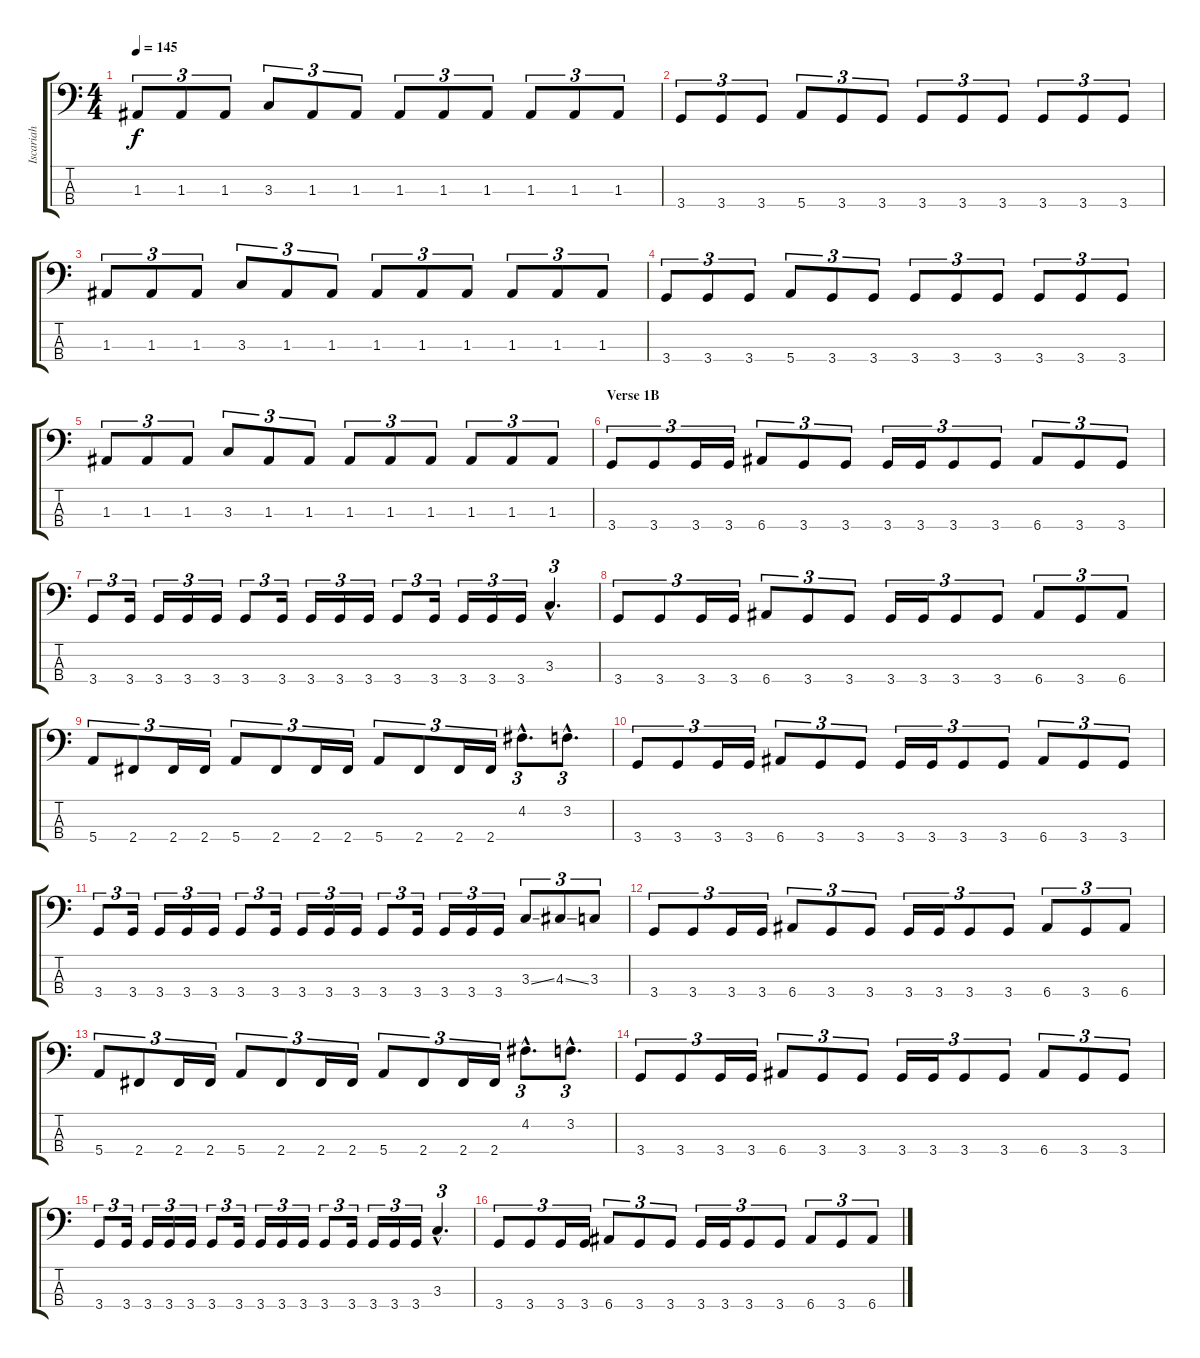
\track ("Iscariah" "Iscariah") {instrument electricbasspick}
\staff {score tabs}
\tuning (G2 D2 A1 E1) {hide}
\ts (4 4)
\tempo 145
\clef f4
\ks c
1.3.8{tu (3 2) dy f} 1.3.8{tu (3 2)} 1.3.8{tu (3 2)} 3.3.8{tu (3 2)} 1.3.8{tu (3 2)} 1.3.8{tu (3 2)} 1.3.8{tu (3 2)} 1.3.8{tu (3 2)} 1.3.8{tu (3 2)} 1.3.8{tu (3 2)} 1.3.8{tu (3 2)} 1.3.8{tu (3 2)} |
3.4.8{tu (3 2)} 3.4.8{tu (3 2)} 3.4.8{tu (3 2)} 5.4.8{tu (3 2)} 3.4.8{tu (3 2)} 3.4.8{tu (3 2)} 3.4.8{tu (3 2)} 3.4.8{tu (3 2)} 3.4.8{tu (3 2)} 3.4.8{tu (3 2)} 3.4.8{tu (3 2)} 3.4.8{tu (3 2)} |
1.3.8{tu (3 2)} 1.3.8{tu (3 2)} 1.3.8{tu (3 2)} 3.3.8{tu (3 2)} 1.3.8{tu (3 2)} 1.3.8{tu (3 2)} 1.3.8{tu (3 2)} 1.3.8{tu (3 2)} 1.3.8{tu (3 2)} 1.3.8{tu (3 2)} 1.3.8{tu (3 2)} 1.3.8{tu (3 2)} |
3.4.8{tu (3 2)} 3.4.8{tu (3 2)} 3.4.8{tu (3 2)} 5.4.8{tu (3 2)} 3.4.8{tu (3 2)} 3.4.8{tu (3 2)} 3.4.8{tu (3 2)} 3.4.8{tu (3 2)} 3.4.8{tu (3 2)} 3.4.8{tu (3 2)} 3.4.8{tu (3 2)} 3.4.8{tu (3 2)} |
1.3.8{tu (3 2)} 1.3.8{tu (3 2)} 1.3.8{tu (3 2)} 3.3.8{tu (3 2)} 1.3.8{tu (3 2)} 1.3.8{tu (3 2)} 1.3.8{tu (3 2)} 1.3.8{tu (3 2)} 1.3.8{tu (3 2)} 1.3.8{tu (3 2)} 1.3.8{tu (3 2)} 1.3.8{tu (3 2)} |
\section ("" "Verse 1B")
3.4.8{tu (3 2)} 3.4.8{tu (3 2)} 3.4.16{tu (3 2)} 3.4.16{tu (3 2)} 6.4.8{tu (3 2)} 3.4.8{tu (3 2)} 3.4.8{tu (3 2)} 3.4.16{tu (3 2)} 3.4.16{tu (3 2)} 3.4.8{tu (3 2)} 3.4.8{tu (3 2)} 6.4.8{tu (3 2)} 3.4.8{tu (3 2)} 3.4.8{tu (3 2)} |
3.4.8{tu (3 2)} 3.4.16{tu (3 2)} 3.4.16{tu (3 2)} 3.4.16{tu (3 2)} 3.4.16{tu (3 2)} 3.4.8{tu (3 2)} 3.4.16{tu (3 2)} 3.4.16{tu (3 2)} 3.4.16{tu (3 2)} 3.4.16{tu (3 2)} 3.4.8{tu (3 2)} 3.4.16{tu (3 2)} 3.4.16{tu (3 2)} 3.4.16{tu (3 2)} 3.4.16{tu (3 2)} 3.3{hac}.4{d tu (3 2)} |
3.4.8{tu (3 2)} 3.4.8{tu (3 2)} 3.4.16{tu (3 2)} 3.4.16{tu (3 2)} 6.4.8{tu (3 2)} 3.4.8{tu (3 2)} 3.4.8{tu (3 2)} 3.4.16{tu (3 2)} 3.4.16{tu (3 2)} 3.4.8{tu (3 2)} 3.4.8{tu (3 2)} 6.4.8{tu (3 2)} 3.4.8{tu (3 2)} 6.4.8{tu (3 2)} |
5.4.8{tu (3 2)} 2.4.8{tu (3 2)} 2.4.16{tu (3 2)} 2.4.16{tu (3 2)} 5.4.8{tu (3 2)} 2.4.8{tu (3 2)} 2.4.16{tu (3 2)} 2.4.16{tu (3 2)} 5.4.8{tu (3 2)} 2.4.8{tu (3 2)} 2.4.16{tu (3 2)} 2.4.16{tu (3 2)} 4.2{hac}.8{d tu (3 2)} 3.2{hac}.8{d tu (3 2)} |
3.4.8{tu (3 2)} 3.4.8{tu (3 2)} 3.4.16{tu (3 2)} 3.4.16{tu (3 2)} 6.4.8{tu (3 2)} 3.4.8{tu (3 2)} 3.4.8{tu (3 2)} 3.4.16{tu (3 2)} 3.4.16{tu (3 2)} 3.4.8{tu (3 2)} 3.4.8{tu (3 2)} 6.4.8{tu (3 2)} 3.4.8{tu (3 2)} 3.4.8{tu (3 2)} |
3.4.8{tu (3 2)} 3.4.16{tu (3 2)} 3.4.16{tu (3 2)} 3.4.16{tu (3 2)} 3.4.16{tu (3 2)} 3.4.8{tu (3 2)} 3.4.16{tu (3 2)} 3.4.16{tu (3 2)} 3.4.16{tu (3 2)} 3.4.16{tu (3 2)} 3.4.8{tu (3 2)} 3.4.16{tu (3 2)} 3.4.16{tu (3 2)} 3.4.16{tu (3 2)} 3.4.16{tu (3 2)} 3.3{ss}.8{tu (3 2)} 4.3{ss}.8{tu (3 2)} 3.3.8{tu (3 2)} |
3.4.8{tu (3 2)} 3.4.8{tu (3 2)} 3.4.16{tu (3 2)} 3.4.16{tu (3 2)} 6.4.8{tu (3 2)} 3.4.8{tu (3 2)} 3.4.8{tu (3 2)} 3.4.16{tu (3 2)} 3.4.16{tu (3 2)} 3.4.8{tu (3 2)} 3.4.8{tu (3 2)} 6.4.8{tu (3 2)} 3.4.8{tu (3 2)} 6.4.8{tu (3 2)} |
5.4.8{tu (3 2)} 2.4.8{tu (3 2)} 2.4.16{tu (3 2)} 2.4.16{tu (3 2)} 5.4.8{tu (3 2)} 2.4.8{tu (3 2)} 2.4.16{tu (3 2)} 2.4.16{tu (3 2)} 5.4.8{tu (3 2)} 2.4.8{tu (3 2)} 2.4.16{tu (3 2)} 2.4.16{tu (3 2)} 4.2{hac}.8{d tu (3 2)} 3.2{hac}.8{d tu (3 2)} |
3.4.8{tu (3 2)} 3.4.8{tu (3 2)} 3.4.16{tu (3 2)} 3.4.16{tu (3 2)} 6.4.8{tu (3 2)} 3.4.8{tu (3 2)} 3.4.8{tu (3 2)} 3.4.16{tu (3 2)} 3.4.16{tu (3 2)} 3.4.8{tu (3 2)} 3.4.8{tu (3 2)} 6.4.8{tu (3 2)} 3.4.8{tu (3 2)} 3.4.8{tu (3 2)} |
3.4.8{tu (3 2)} 3.4.16{tu (3 2)} 3.4.16{tu (3 2)} 3.4.16{tu (3 2)} 3.4.16{tu (3 2)} 3.4.8{tu (3 2)} 3.4.16{tu (3 2)} 3.4.16{tu (3 2)} 3.4.16{tu (3 2)} 3.4.16{tu (3 2)} 3.4.8{tu (3 2)} 3.4.16{tu (3 2)} 3.4.16{tu (3 2)} 3.4.16{tu (3 2)} 3.4.16{tu (3 2)} 3.3{hac}.4{d tu (3 2)} |
3.4.8{tu (3 2)} 3.4.8{tu (3 2)} 3.4.16{tu (3 2)} 3.4.16{tu (3 2)} 6.4.8{tu (3 2)} 3.4.8{tu (3 2)} 3.4.8{tu (3 2)} 3.4.16{tu (3 2)} 3.4.16{tu (3 2)} 3.4.8{tu (3 2)} 3.4.8{tu (3 2)} 6.4.8{tu (3 2)} 3.4.8{tu (3 2)} 6.4.8{tu (3 2)}
